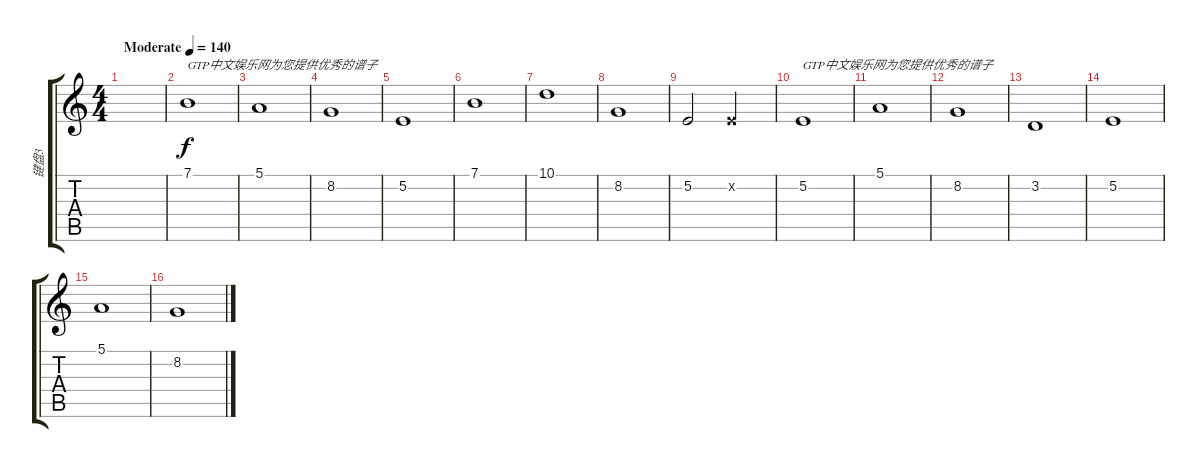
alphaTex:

\track ("键盘3" "键盘3") {instrument stringensemble2}
\staff {score tabs}
\tuning (E4 B3 G3 D3 A2 E2) {hide}
\ts (4 4)
\tempo (140 "Moderate")
\clef g2
\ks c
|
7.1.1{txt "GTP中文娱乐网为您提供优秀的谱子"} |
5.1.1 |
8.2.1 |
5.2.1 |
7.1.1 |
10.1.1 |
8.2.1 |
5.2.2 5.2{x}.2 |
5.2.1{txt "GTP中文娱乐网为您提供优秀的谱子"} |
5.1.1 |
8.2.1 |
3.2.1 |
5.2.1 |
5.1.1 |
8.2.1
